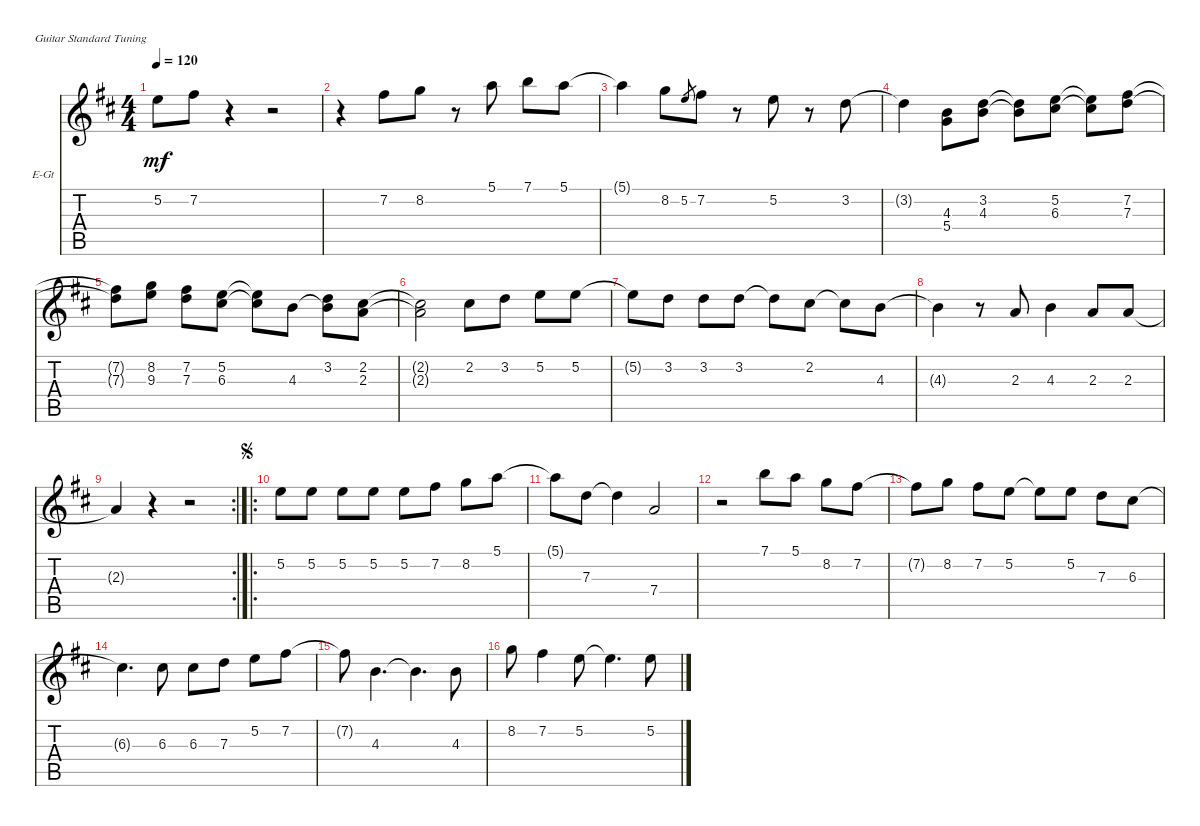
\defaultSystemsLayout 4
\bracketExtendMode nobrackets
\firstSystemTrackNameOrientation horizontal
\otherSystemsTrackNameOrientation horizontal
\track ("Jazz Guitar" "E-Gt") {instrument electricguitarjazz}
\staff {score tabs}
\tuning (E4 B3 G3 D3 A2 E2)
\ts (4 4)
\tempo 120
\clef g2
\ks d
5.2{t}.8{dy mf} 7.2.8 r.4 r.2 |
r.4 7.2.8 8.2.8 r.8 5.1.8 7.1.8 5.1.8 |
5.1{t}.4 8.2.8 5.2.8{gr} 7.2.8 r.8 5.2.8 r.8 3.2.8 |
3.2{t}.4 (4.3 5.4).8 (3.2 4.3).8 (3.2{t} 4.3{t}).8 (5.2 6.3).8 (6.3{t} 5.2{t}).8 (7.2 7.3).8 |
(7.2{t} 7.3{t}).8 (8.2 9.3).8 (7.3 7.2).8 (5.2 6.3).8 (5.2{t} 6.3{t}).8 4.3.8 (3.2 4.3{t}).8 (2.3 2.2).8 |
(2.2{t} 2.3{t}).2 2.2.8 3.2.8 5.2.8 5.2.8 |
5.2{t}.8 3.2.8 3.2.8 3.2.8 3.2{t}.8 2.2.8 2.2{t}.8 4.3.8 |
4.3{t}.4 r.8 2.3.8 4.3.4 2.3.8 2.3.8 |
\rc 2
2.3{t}.4 r.4 r.2 |
\ro
\jump segno
5.2.8 5.2.8 5.2.8 5.2.8 5.2.8 7.2.8 8.2.8 5.1.8 |
5.1{t}.8 7.3.8 7.3{t}.4 7.4.2 |
r.2 7.1.8 5.1.8 8.2.8 7.2.8 |
7.2{t}.8 8.2.8 7.2.8 5.2.8 5.2{t}.8 5.2.8 7.3.8 6.3.8 |
6.3{t}.4{d} 6.3.8 6.3.8 7.3.8 5.2.8 7.2.8 |
7.2{t}.8 4.3.4{d} 4.3{t}.4{d} 4.3.8 |
8.2.8 7.2.4 5.2.8 5.2{t}.4{d} 5.2.8
